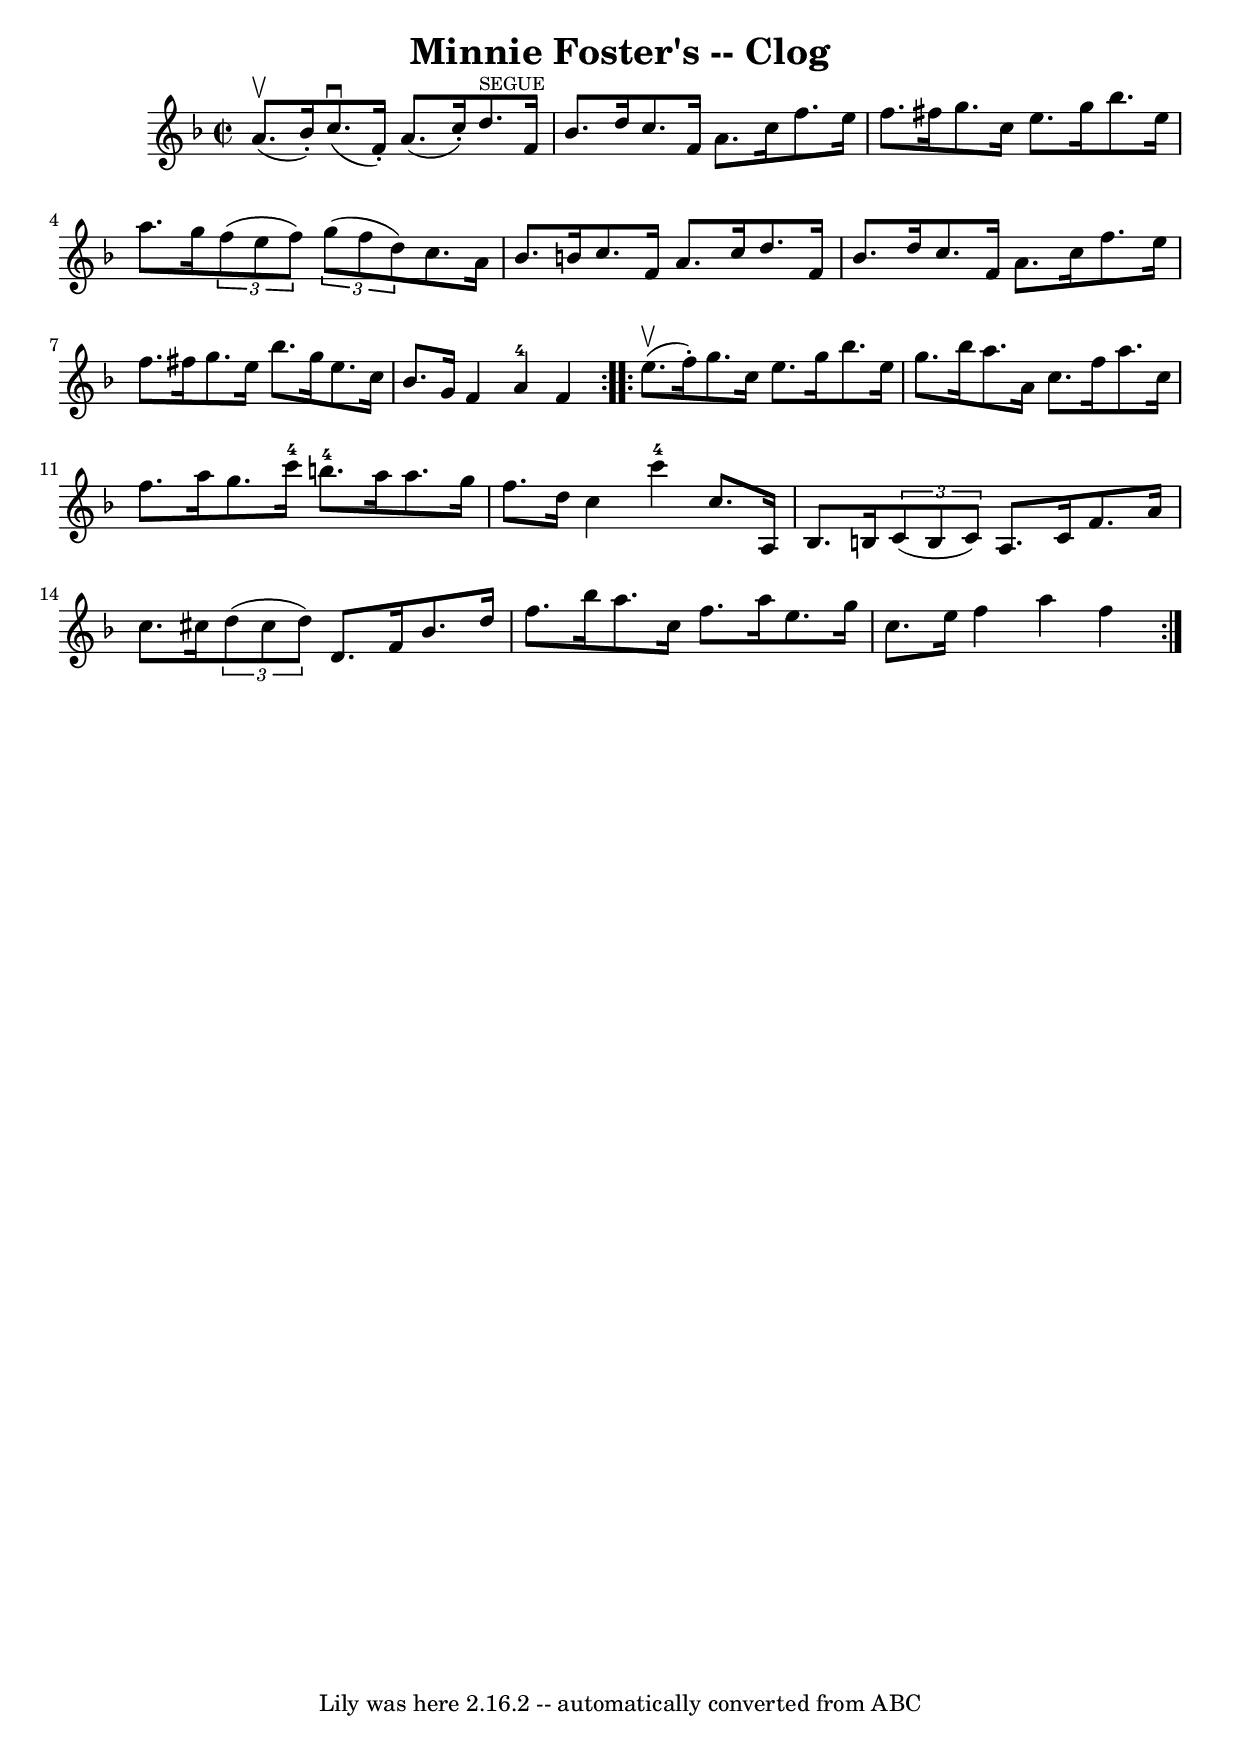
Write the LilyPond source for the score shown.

\version "2.16.2"
\include "Mammoth.ily"
\header {
  %% book = "Ryan's Mammoth Collection"
  crossRefNumber = "1"
  footnotes = "\\\\156 929"
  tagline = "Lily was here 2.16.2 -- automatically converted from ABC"
  title = "Minnie Foster's -- Clog"

}
voicedefault =  {



  \repeat volta 2 {

    \override Staff.TimeSignature #'style = #'C
    \time 2/2 
    \key f \major a'8.^\upbow(bes'16 -.) |
    c''8. 
    ^\downbow(f'16 -.) a'8. (c''16 -.) d''8.^\segue f'16    
    bes'8. d''16    |
    c''8. f'16 a'8. c''16 f''8. e''16  
    f''8. fis''16    |
    g''8. c''16 e''8. g''16 bes''8.  
    e''16 a''8. g''16    |
    \times 2/3 { f''8 (e''8 f''8  
		 -) 
	       }   \times 2/3 { g''8 (f''8 d''8) 
			      } c''8. a'16 bes'8.    
    b'16    |
    c''8. f'16 a'8. c''16 d''8. f'16 bes'8.  
    d''16    |
    c''8. f'16 a'8. c''16 f''8. e''16 f''8. 
    fis''16    |
    g''8. e''16 bes''8. g''16 e''8. c''16   
    bes'8. g'16    |
    f'4 a'4-4 f'4  
  }     
  \repeat volta 2 {
    
    e''8.^\upbow(f''16 -.) |
    g''8. c''16 e''8. g''16    
    bes''8. e''16 g''8. bes''16    |
    a''8. a'16 c''8.    
    f''16 a''8. c''16 f''8. a''16    |
    g''8. c'''16-4   
    b''8.-4 a''16 a''8. g''16 f''8. d''16    |
    c''4     
    c'''4-4 c''8. a16 bes8. b16    |
    \times 2/3 { c'8 (
		 b8 c'8) 
	       } a8. c'16 f'8. a'16 c''8. cis''16    |
    
    \times 2/3 { d''8 (cis''8 d''8) 
	       } d'8. f'16 bes'8.    
    d''16 f''8. bes''16    |
    a''8. c''16 f''8. a''16    
    e''8. g''16 c''8. e''16    |
    f''4 a''4 f''4  
  }   

}

\score{
  <<

    \context Staff="default"
    {
      \voicedefault 
      
    }

  >>
  \layout {
    
  }
  \midi {
  }

}
